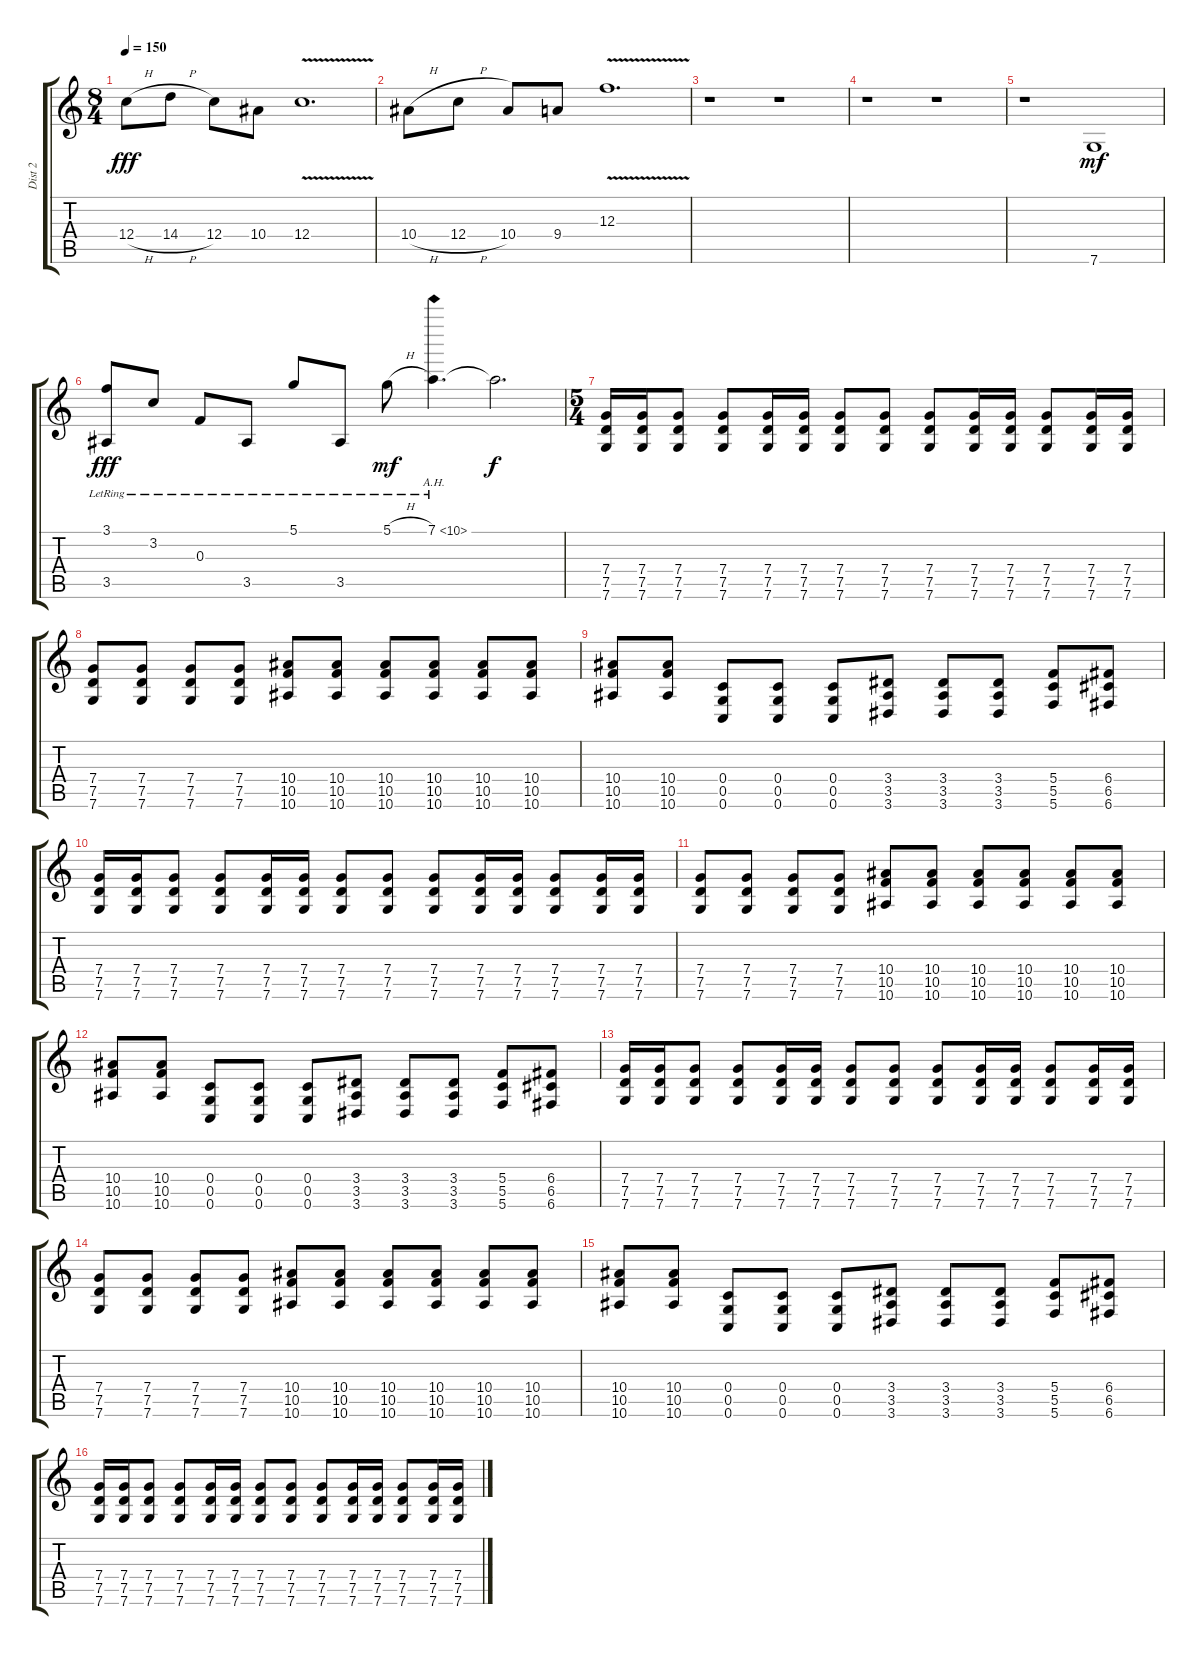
\track ("Dist 2" "Dist 2") {instrument distortionguitar}
\staff {score tabs}
\tuning (D4 A3 F3 C3 G2 C2) {hide}
\ts (8 4)
\tempo 150
\clef g2
\ks c
12.4{h}.8{dy fff} 14.4{h}.8 12.4.8 10.4.8 12.4{v}.1{d} |
10.4{h}.8 12.4{h}.8 10.4.8 9.4.8 12.3{v}.1{d} |
r.1 r.1 |
r.1 r.1 |
r.1 7.6.1{dy mf} |
(3.1{lr} 3.5{lr}).8{dy fff} 3.2{lr}.8 0.3{lr}.8 3.5{lr}.8 5.1{lr}.8 3.5{lr}.8 5.1{h lr}.8{dy mf} 7.1{ah 3 lr}.4{d} 7.1{t}.2{d dy f} |
\ts (5 4)
(7.4 7.5 7.6).16 (7.4 7.5 7.6).16 (7.4 7.5 7.6).8 (7.4 7.5 7.6).8 (7.4 7.5 7.6).16 (7.4 7.5 7.6).16 (7.4 7.5 7.6).8 (7.4 7.5 7.6).8 (7.4 7.5 7.6).8 (7.4 7.5 7.6).16 (7.4 7.5 7.6).16 (7.4 7.5 7.6).8 (7.4 7.5 7.6).16 (7.4 7.5 7.6).16 |
(7.4 7.5 7.6).8 (7.4 7.5 7.6).8 (7.4 7.5 7.6).8 (7.4 7.5 7.6).8 (10.4 10.5 10.6).8 (10.4 10.5 10.6).8 (10.4 10.5 10.6).8 (10.4 10.5 10.6).8 (10.4 10.5 10.6).8 (10.4 10.5 10.6).8 |
(10.4 10.5 10.6).8 (10.4 10.5 10.6).8 (0.4 0.5 0.6).8 (0.4 0.5 0.6).8 (0.4 0.5 0.6).8 (3.4 3.5 3.6).8 (3.4 3.5 3.6).8 (3.4 3.5 3.6).8 (5.4 5.5 5.6).8 (6.4 6.5 6.6).8 |
(7.4 7.5 7.6).16 (7.4 7.5 7.6).16 (7.4 7.5 7.6).8 (7.4 7.5 7.6).8 (7.4 7.5 7.6).16 (7.4 7.5 7.6).16 (7.4 7.5 7.6).8 (7.4 7.5 7.6).8 (7.4 7.5 7.6).8 (7.4 7.5 7.6).16 (7.4 7.5 7.6).16 (7.4 7.5 7.6).8 (7.4 7.5 7.6).16 (7.4 7.5 7.6).16 |
(7.4 7.5 7.6).8 (7.4 7.5 7.6).8 (7.4 7.5 7.6).8 (7.4 7.5 7.6).8 (10.4 10.5 10.6).8 (10.4 10.5 10.6).8 (10.4 10.5 10.6).8 (10.4 10.5 10.6).8 (10.4 10.5 10.6).8 (10.4 10.5 10.6).8 |
(10.4 10.5 10.6).8 (10.4 10.5 10.6).8 (0.4 0.5 0.6).8 (0.4 0.5 0.6).8 (0.4 0.5 0.6).8 (3.4 3.5 3.6).8 (3.4 3.5 3.6).8 (3.4 3.5 3.6).8 (5.4 5.5 5.6).8 (6.4 6.5 6.6).8 |
(7.4 7.5 7.6).16 (7.4 7.5 7.6).16 (7.4 7.5 7.6).8 (7.4 7.5 7.6).8 (7.4 7.5 7.6).16 (7.4 7.5 7.6).16 (7.4 7.5 7.6).8 (7.4 7.5 7.6).8 (7.4 7.5 7.6).8 (7.4 7.5 7.6).16 (7.4 7.5 7.6).16 (7.4 7.5 7.6).8 (7.4 7.5 7.6).16 (7.4 7.5 7.6).16 |
(7.4 7.5 7.6).8 (7.4 7.5 7.6).8 (7.4 7.5 7.6).8 (7.4 7.5 7.6).8 (10.4 10.5 10.6).8 (10.4 10.5 10.6).8 (10.4 10.5 10.6).8 (10.4 10.5 10.6).8 (10.4 10.5 10.6).8 (10.4 10.5 10.6).8 |
(10.4 10.5 10.6).8 (10.4 10.5 10.6).8 (0.4 0.5 0.6).8 (0.4 0.5 0.6).8 (0.4 0.5 0.6).8 (3.4 3.5 3.6).8 (3.4 3.5 3.6).8 (3.4 3.5 3.6).8 (5.4 5.5 5.6).8 (6.4 6.5 6.6).8 |
(7.4 7.5 7.6).16 (7.4 7.5 7.6).16 (7.4 7.5 7.6).8 (7.4 7.5 7.6).8 (7.4 7.5 7.6).16 (7.4 7.5 7.6).16 (7.4 7.5 7.6).8 (7.4 7.5 7.6).8 (7.4 7.5 7.6).8 (7.4 7.5 7.6).16 (7.4 7.5 7.6).16 (7.4 7.5 7.6).8 (7.4 7.5 7.6).16 (7.4 7.5 7.6).16
